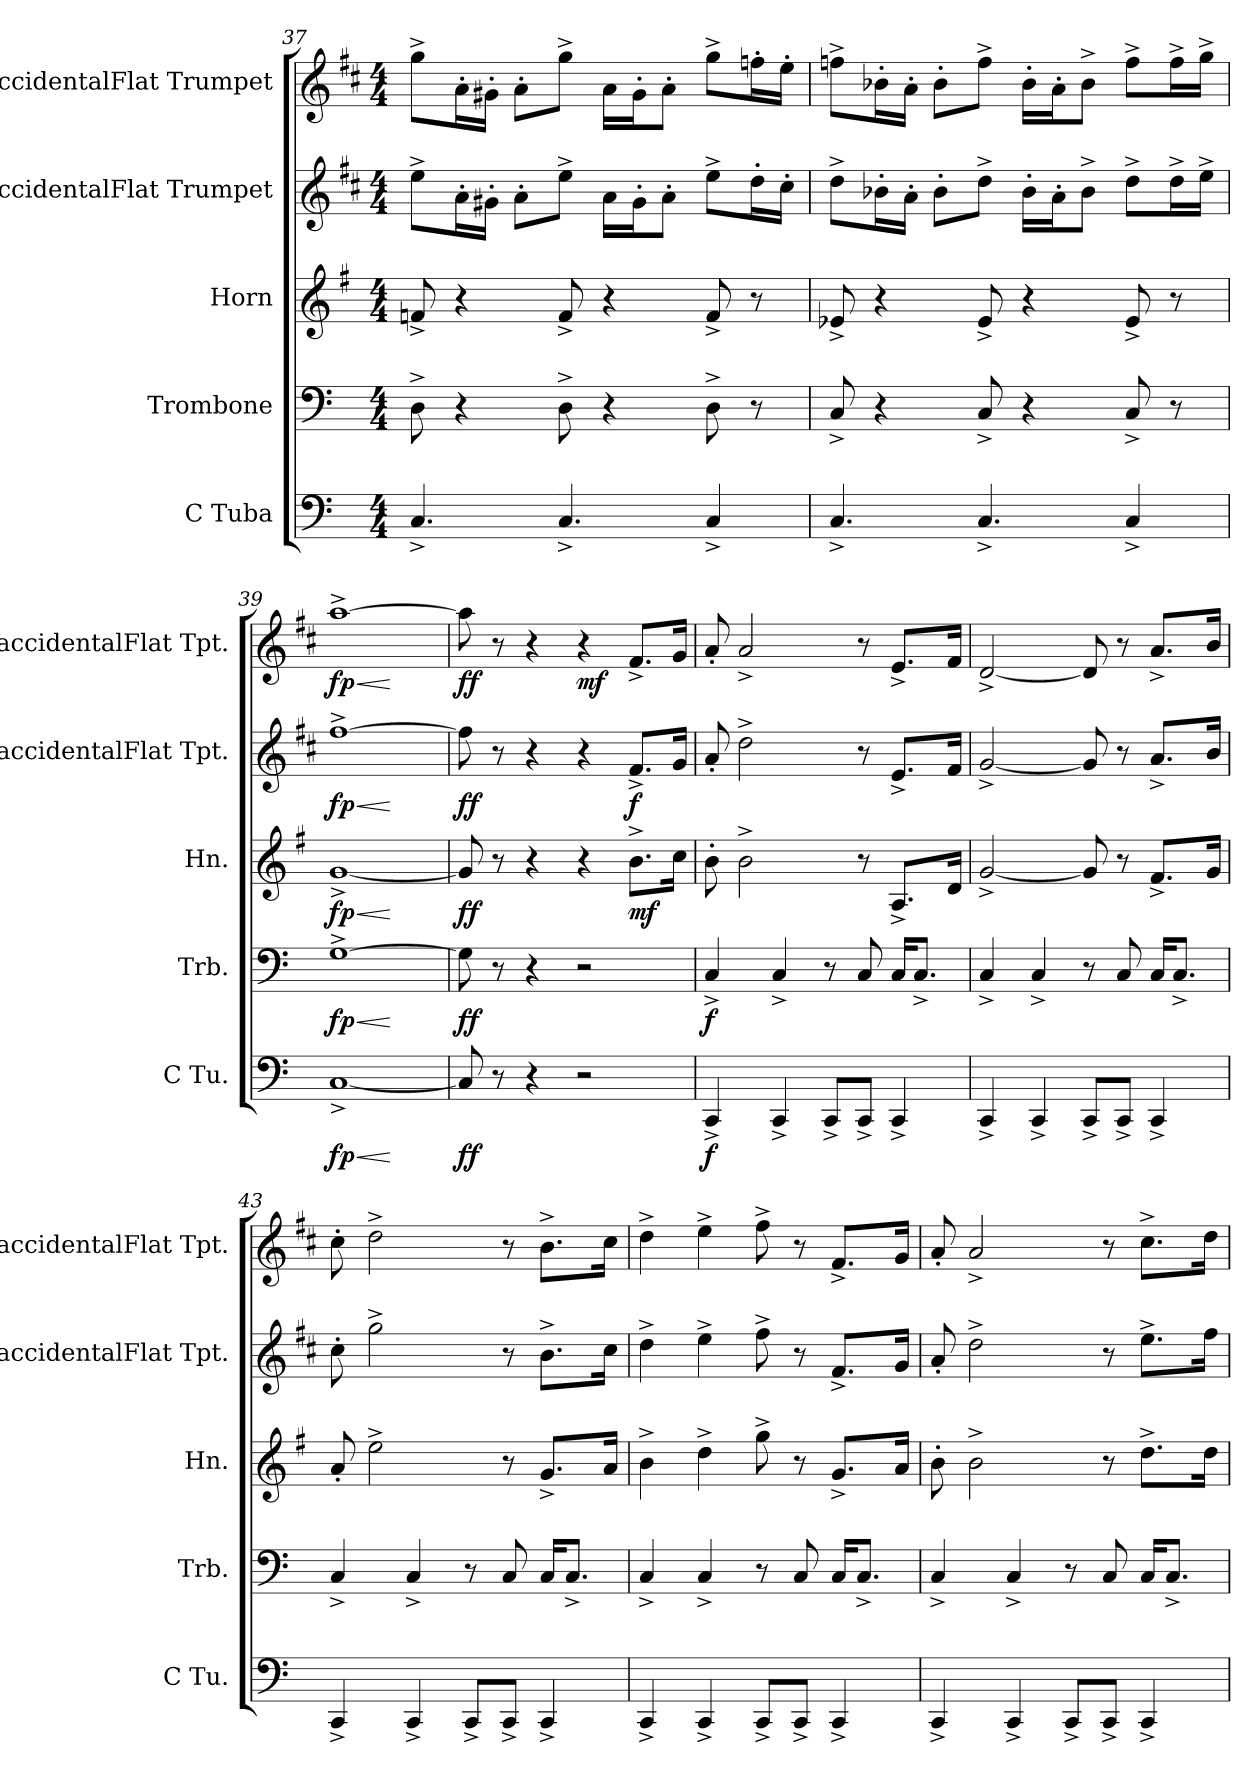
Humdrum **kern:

**kern	**dynam	**kern	**dynam	**kern	**dynam	**kern	**dynam	**kern	**dynam
*part5	*part5	*part4	*part4	*part3	*part3	*part2	*part2	*part1	*part1
*staff5	*staff5	*staff4	*staff4	*staff3	*staff3	*staff2	*staff2	*staff1	*staff1
*I"C Tuba	*	*I"Trombone	*	*I"Horn	*	*I"BaccidentalFlat Trumpet	*	*I"BaccidentalFlat Trumpet	*
*I'C Tu.	*	*I'Trb.	*	*I'Hn.	*	*I'BaccidentalFlat Tpt.	*	*I'BaccidentalFlat Tpt.	*
*clefF4	*	*clefF4	*	*clefG2	*	*clefG2	*	*clefG2	*
*	*	*	*	*ITrd4c7	*	*ITrd1c2	*	*ITrd1c2	*
*k[]	*	*k[]	*	*k[]	*	*k[]	*	*k[]	*
*M4/4	*	*M4/4	*	*M4/4	*	*M4/4	*	*M4/4	*
=37	=37	=37	=37	=37	=37	=37	=37	=37	=37
4.C^/	.	8D^\	.	8B-X^/	.	8dd^\L	.	8ff^\L	.
.	.	4r	.	4r	.	16g'\L	.	16g'\L	.
.	.	.	.	.	.	16f#X'\JJ	.	16f#X'\JJ	.
.	.	.	.	.	.	8g'\L	.	8g'\L	.
4.C^/	.	8D^\	.	8B-^/	.	8dd^\J	.	8ff^\J	.
.	.	4r	.	4r	.	16g\LL	.	16g\LL	.
.	.	.	.	.	.	16f#'\J	.	16f#'\J	.
.	.	.	.	.	.	8g'\J	.	8g'\J	.
4C^/	.	8D^\	.	8B-^/	.	8dd^\L	.	8ff^\L	.
.	.	8r	.	8r	.	16cc'\L	.	16ee-X'\L	.
.	.	.	.	.	.	16b'\JJ	.	16dd'\JJ	.
!!LO:PB:g=z
=38	=38	=38	=38	=38	=38	=38	=38	=38	=38
4.C^/	.	8C^/	.	8A-X^/	.	8cc^\L	.	8ee-X^\L	.
.	.	4r	.	4r	.	16a-X'\L	.	16a-X'\L	.
.	.	.	.	.	.	16g'\JJ	.	16g'\JJ	.
.	.	.	.	.	.	8a-'\L	.	8a-'\L	.
4.C^/	.	8C^/	.	8A-^/	.	8cc^\J	.	8ee-^\J	.
.	.	4r	.	4r	.	16a-'\LL	.	16a-'\LL	.
.	.	.	.	.	.	16g'\J	.	16g'\J	.
.	.	.	.	.	.	8a-^\J	.	8a-^\J	.
4C^/	.	8C^/	.	8A-^/	.	8cc^\L	.	8ee-^\L	.
.	.	8r	.	8r	.	16cc^\L	.	16ee-^\L	.
.	.	.	.	.	.	16dd^\JJ	.	16ff^\JJ	.
=39	=39	=39	=39	=39	=39	=39	=39	=39	=39
!	!LO:HP:b	!	!LO:HP:b	!	!LO:HP:b	!	!LO:HP:b	!	!LO:HP:b
!	!LO:DY:n=1:b	!	!	!	!	!	!	!	!
!	!LO:DY:n=2:b	!	!LO:DY:n=1:b	!	!	!	!	!	!
!	!	!	!LO:DY:n=2:b	!	!LO:DY:n=1:b	!	!	!	!
!	!	!	!	!	!LO:DY:n=2:b	!	!LO:DY:n=1:b	!	!
!	!	!	!	!	!	!	!LO:DY:n=2:b	!	!LO:DY:n=1:b
!	!	!	!	!	!	!	!	!	!LO:DY:n=2:b
[1C^	< f p	[1G^	< f p	[1c^	< f p	[1ee^	< f p	[1gg^	< f p
.	[	.	[	.	[	.	[	.	[
=40	=40	=40	=40	=40	=40	=40	=40	=40	=40
!	!LO:DY:b	!	!LO:DY:b	!	!LO:DY:b	!	!LO:DY:b	!	!LO:DY:b
8C/]	ff	8G\]	ff	8c/]	ff	8ee\]	ff	8gg\]	ff
8r	.	8r	.	8r	.	8r	.	8r	.
4r	.	4r	.	4r	.	4r	.	4r	.
!	!	!	!	!	!	!	!	!	!LO:DY:b
2r	.	2r	.	4r	.	4r	.	4r	mf
!	!	!	!	!	!LO:DY:b	!	!LO:DY:b	!	!
.	.	.	.	8.e^\L	mf	8.e^/L	f	8.e^/L	.
.	.	.	.	16f\Jk	.	16f/Jk	.	16f/Jk	.
=41	=41	=41	=41	=41	=41	=41	=41	=41	=41
!	!LO:DY:b	!	!LO:DY:b	!	!	!	!	!	!
4CC^/	f	4C^/	f	8e'\	.	8g'/	.	8g'/	.
.	.	.	.	2e^\	.	2cc^\	.	2g^/	.
4CC^/	.	4C^/	.	.	.	.	.	.	.
8CC^/L	.	8r	.	.	.	.	.	.	.
8CC^/J	.	8C/	.	8r	.	8r	.	8r	.
4CC^/	.	16C/KL	.	8.D^/L	.	8.d^/L	.	8.d^/L	.
.	.	8.C^/J	.	.	.	.	.	.	.
.	.	.	.	16G/Jk	.	16e/Jk	.	16e/Jk	.
=42	=42	=42	=42	=42	=42	=42	=42	=42	=42
4CC^/	.	4C^/	.	[2c^/	.	[2f^/	.	[2c^/	.
4CC^/	.	4C^/	.	.	.	.	.	.	.
8CC^/L	.	8r	.	8c/]	.	8f/]	.	8c/]	.
8CC^/J	.	8C/	.	8r	.	8r	.	8r	.
4CC^/	.	16C/KL	.	8.B^/L	.	8.g^/L	.	8.g^/L	.
.	.	8.C^/J	.	.	.	.	.	.	.
.	.	.	.	16c/Jk	.	16a/Jk	.	16a/Jk	.
!!LO:LB:g=z
=43	=43	=43	=43	=43	=43	=43	=43	=43	=43
4CC^/	.	4C^/	.	8d'/	.	8b'\	.	8b'\	.
.	.	.	.	2a^\	.	2ff^\	.	2cc^\	.
4CC^/	.	4C^/	.	.	.	.	.	.	.
8CC^/L	.	8r	.	.	.	.	.	.	.
8CC^/J	.	8C/	.	8r	.	8r	.	8r	.
4CC^/	.	16C/KL	.	8.c^/L	.	8.a^\L	.	8.a^\L	.
.	.	8.C^/J	.	.	.	.	.	.	.
.	.	.	.	16d/Jk	.	16b\Jk	.	16b\Jk	.
=44	=44	=44	=44	=44	=44	=44	=44	=44	=44
4CC^/	.	4C^/	.	4e^\	.	4cc^\	.	4cc^\	.
4CC^/	.	4C^/	.	4g^\	.	4dd^\	.	4dd^\	.
8CC^/L	.	8r	.	8cc^\	.	8ee^\	.	8ee^\	.
8CC^/J	.	8C/	.	8r	.	8r	.	8r	.
4CC^/	.	16C/KL	.	8.c^/L	.	8.e^/L	.	8.e^/L	.
.	.	8.C^/J	.	.	.	.	.	.	.
.	.	.	.	16d/Jk	.	16f/Jk	.	16f/Jk	.
=45	=45	=45	=45	=45	=45	=45	=45	=45	=45
4CC^/	.	4C^/	.	8e'\	.	8g'/	.	8g'/	.
.	.	.	.	2e^\	.	2cc^\	.	2g^/	.
4CC^/	.	4C^/	.	.	.	.	.	.	.
8CC^/L	.	8r	.	.	.	.	.	.	.
8CC^/J	.	8C/	.	8r	.	8r	.	8r	.
4CC^/	.	16C/KL	.	8.g^\L	.	8.dd^\L	.	8.b^\L	.
.	.	8.C^/J	.	.	.	.	.	.	.
.	.	.	.	16g\Jk	.	16ee\Jk	.	16cc\Jk	.
=	=	=	=	=	=	=	=	=	=
*-	*-	*-	*-	*-	*-	*-	*-	*-	*-
